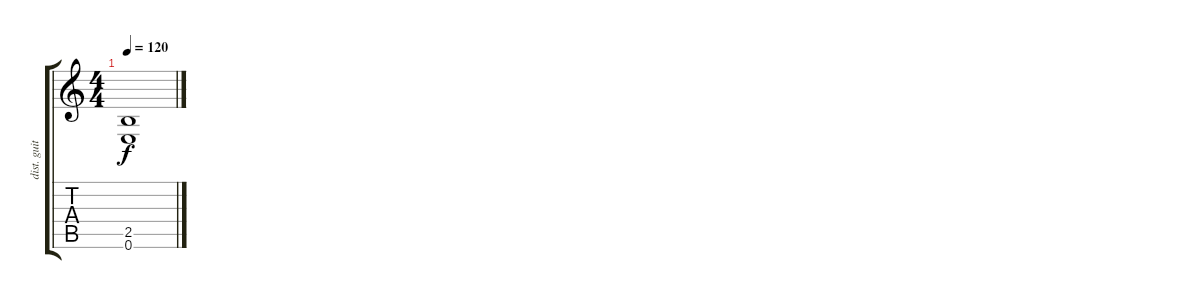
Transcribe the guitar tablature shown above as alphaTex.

\track ("dist. guitar1" "dist. guit") {instrument distortionguitar}
\staff {score tabs}
\tuning (E4 B3 G3 D3 A2 E2) {hide}
\ts (4 4)
\tempo 120
\clef g2
\ks c
(2.5 0.6).1{dy f}
